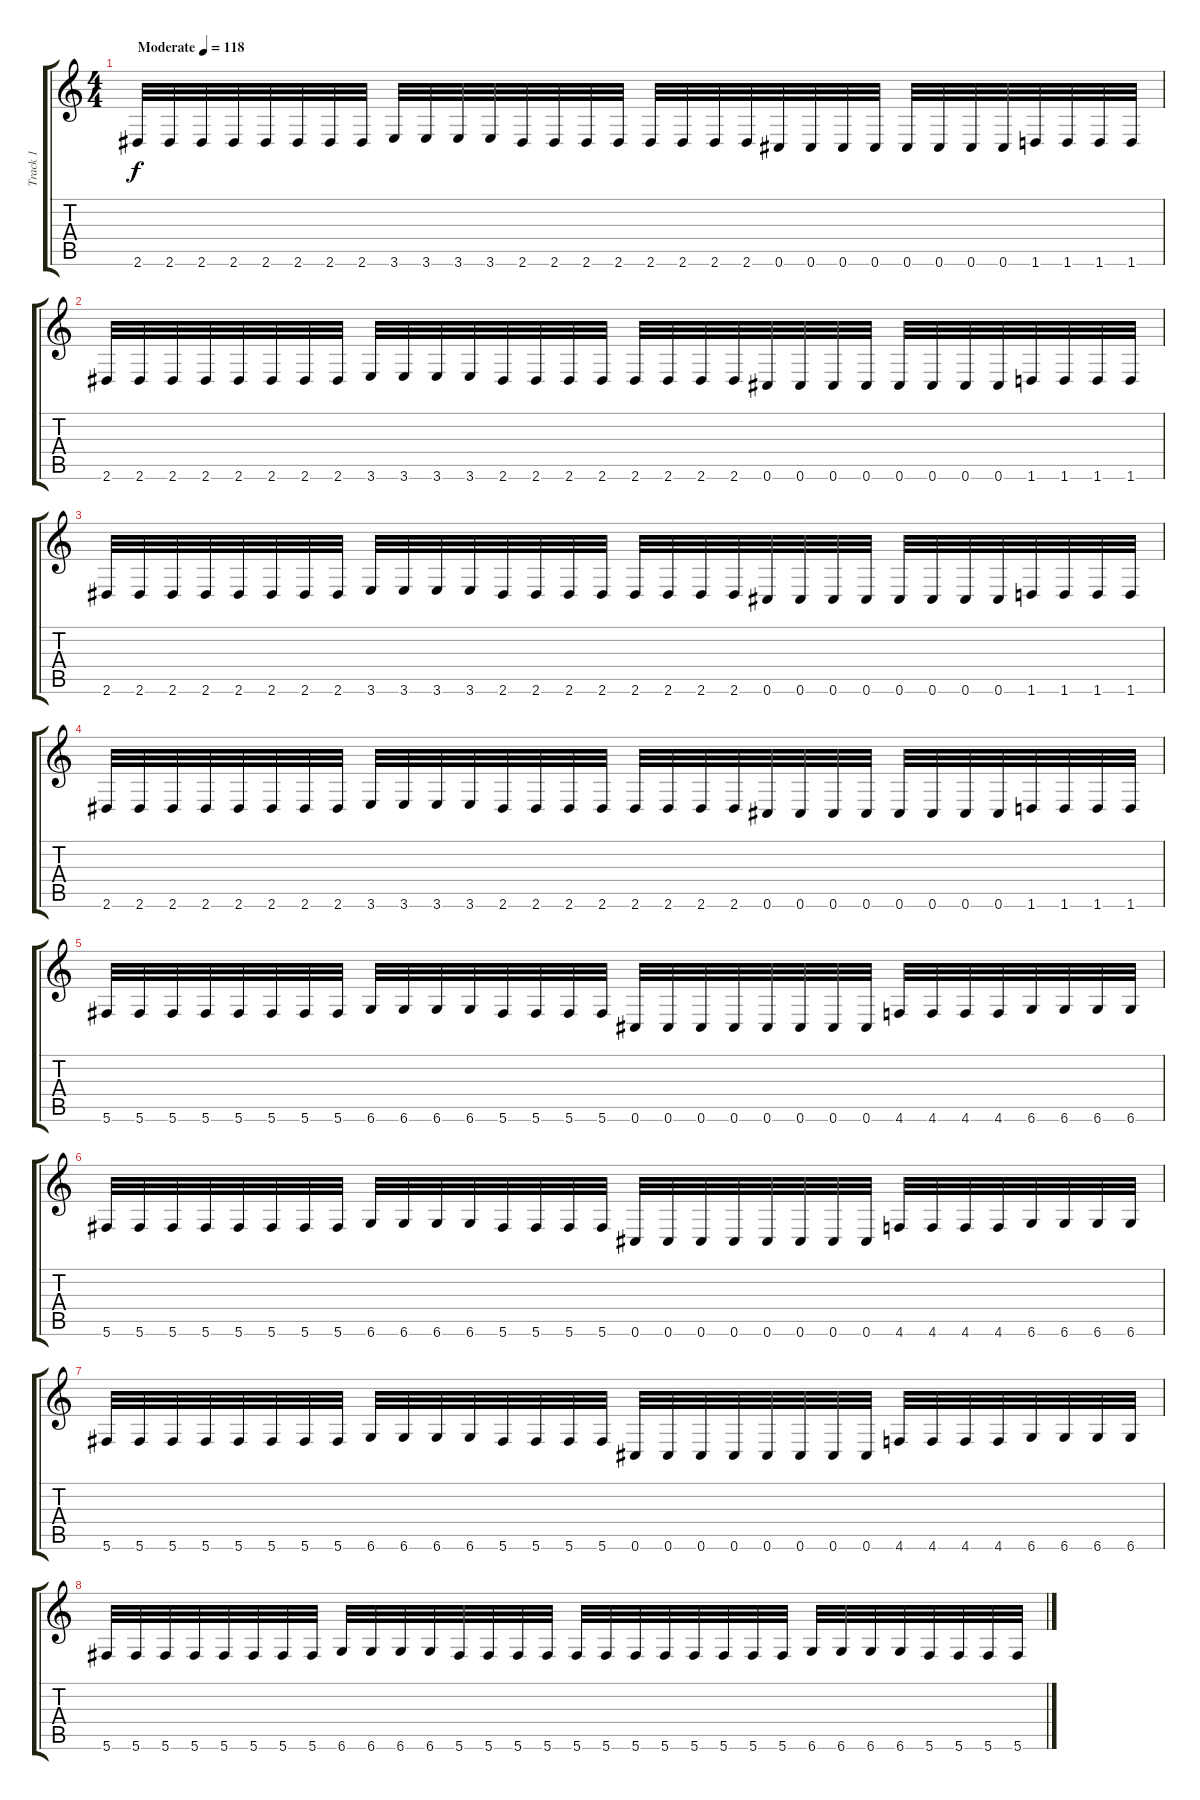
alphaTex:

\track ("Track 1" "Track 1") {instrument distortionguitar}
\staff {score tabs}
\tuning (Db4 Ab3 E3 B2 Gb2 Db2) {hide}
\ts (4 4)
\tempo (118 "Moderate")
\clef g2
\ks c
2.6.32{dy f instrument distortionguitar} 2.6.32 2.6.32 2.6.32 2.6.32 2.6.32 2.6.32 2.6.32 3.6.32 3.6.32 3.6.32 3.6.32 2.6.32 2.6.32 2.6.32 2.6.32 2.6.32 2.6.32 2.6.32 2.6.32 0.6.32 0.6.32 0.6.32 0.6.32 0.6.32 0.6.32 0.6.32 0.6.32 1.6.32 1.6.32 1.6.32 1.6.32 |
2.6.32 2.6.32 2.6.32 2.6.32 2.6.32 2.6.32 2.6.32 2.6.32 3.6.32 3.6.32 3.6.32 3.6.32 2.6.32 2.6.32 2.6.32 2.6.32 2.6.32 2.6.32 2.6.32 2.6.32 0.6.32 0.6.32 0.6.32 0.6.32 0.6.32 0.6.32 0.6.32 0.6.32 1.6.32 1.6.32 1.6.32 1.6.32 |
2.6.32 2.6.32 2.6.32 2.6.32 2.6.32 2.6.32 2.6.32 2.6.32 3.6.32 3.6.32 3.6.32 3.6.32 2.6.32 2.6.32 2.6.32 2.6.32 2.6.32 2.6.32 2.6.32 2.6.32 0.6.32 0.6.32 0.6.32 0.6.32 0.6.32 0.6.32 0.6.32 0.6.32 1.6.32 1.6.32 1.6.32 1.6.32 |
2.6.32 2.6.32 2.6.32 2.6.32 2.6.32 2.6.32 2.6.32 2.6.32 3.6.32 3.6.32 3.6.32 3.6.32 2.6.32 2.6.32 2.6.32 2.6.32 2.6.32 2.6.32 2.6.32 2.6.32 0.6.32 0.6.32 0.6.32 0.6.32 0.6.32 0.6.32 0.6.32 0.6.32 1.6.32 1.6.32 1.6.32 1.6.32 |
5.6.32 5.6.32 5.6.32 5.6.32 5.6.32 5.6.32 5.6.32 5.6.32 6.6.32 6.6.32 6.6.32 6.6.32 5.6.32 5.6.32 5.6.32 5.6.32 0.6.32 0.6.32 0.6.32 0.6.32 0.6.32 0.6.32 0.6.32 0.6.32 4.6.32 4.6.32 4.6.32 4.6.32 6.6.32 6.6.32 6.6.32 6.6.32 |
5.6.32 5.6.32 5.6.32 5.6.32 5.6.32 5.6.32 5.6.32 5.6.32 6.6.32 6.6.32 6.6.32 6.6.32 5.6.32 5.6.32 5.6.32 5.6.32 0.6.32 0.6.32 0.6.32 0.6.32 0.6.32 0.6.32 0.6.32 0.6.32 4.6.32 4.6.32 4.6.32 4.6.32 6.6.32 6.6.32 6.6.32 6.6.32 |
5.6.32 5.6.32 5.6.32 5.6.32 5.6.32 5.6.32 5.6.32 5.6.32 6.6.32 6.6.32 6.6.32 6.6.32 5.6.32 5.6.32 5.6.32 5.6.32 0.6.32 0.6.32 0.6.32 0.6.32 0.6.32 0.6.32 0.6.32 0.6.32 4.6.32 4.6.32 4.6.32 4.6.32 6.6.32 6.6.32 6.6.32 6.6.32 |
5.6.32 5.6.32 5.6.32 5.6.32 5.6.32 5.6.32 5.6.32 5.6.32 6.6.32 6.6.32 6.6.32 6.6.32 5.6.32 5.6.32 5.6.32 5.6.32 5.6.32 5.6.32 5.6.32 5.6.32 5.6.32 5.6.32 5.6.32 5.6.32 6.6.32 6.6.32 6.6.32 6.6.32 5.6.32 5.6.32 5.6.32 5.6.32
